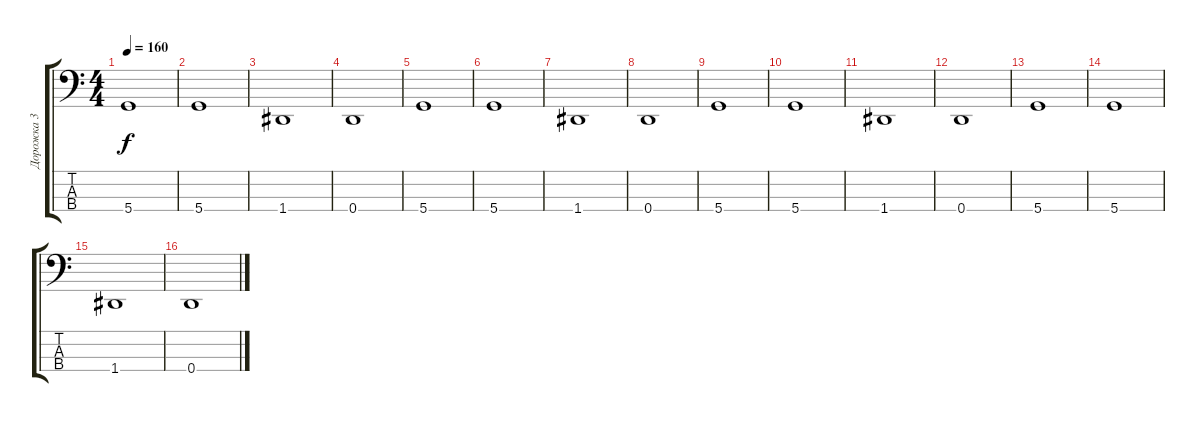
\track ("Дорожка 3" "Дорожка 3") {instrument electricbassfinger}
\staff {score tabs}
\tuning (G2 D2 A1 D1) {hide}
\ts (4 4)
\tempo 160
\clef f4
\ks c
5.4.1{dy f} |
5.4.1 |
1.4.1 |
0.4.1 |
5.4.1 |
5.4.1 |
1.4.1 |
0.4.1 |
5.4.1 |
5.4.1 |
1.4.1 |
0.4.1 |
5.4.1 |
5.4.1 |
1.4.1 |
0.4.1
